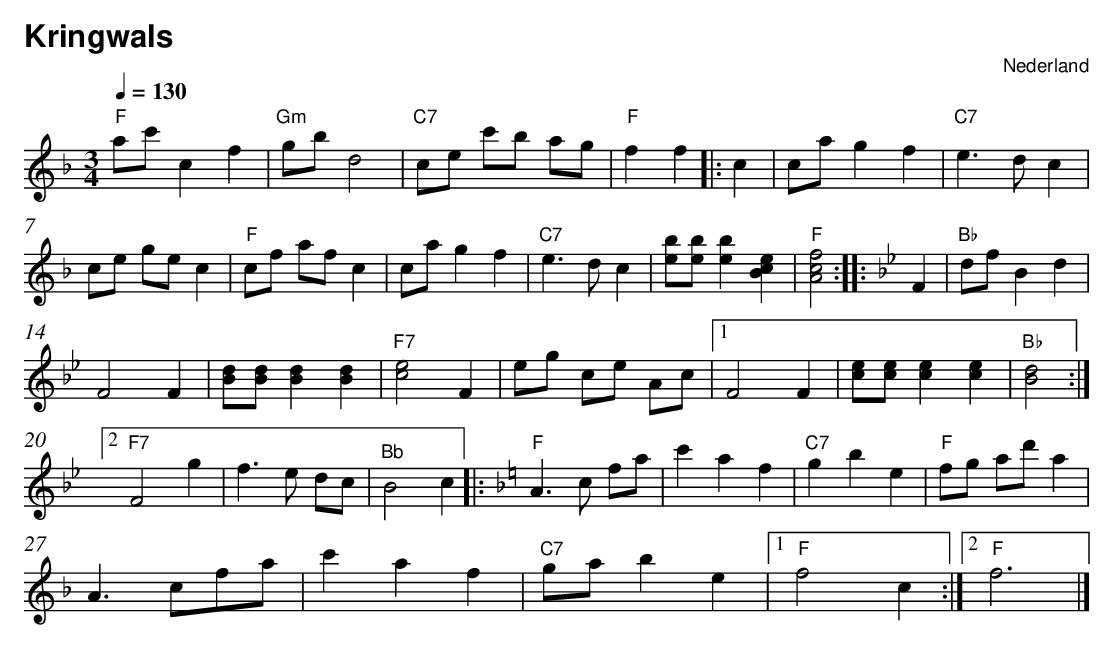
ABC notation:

X:1
T:Kringwals
C: Nederland
L:1/8
M:3/4
Q:1/4=130
K:F
 "F"ac' c2 f2 |"Gm" gb d4 |"C7" ce c'b ag | "F"f2 f2 |: c2 | ca g2 f2 |"C7" e3 d c2 |$
ce ge c2 | "F"cf af c2 | ca g2 f2 |"C7" e3 d c2 | [be][be] [be]2 [ecB]2 | "F"[fcA]4 ::[K:Bb] F2 |"Bb" df B2 d2 |$
F4 F2 | [dB][dB] [dB]2 [dB]2 | "F7"[ec]4 F2 | eg ce Ac |1 F4 F2 | [ec][ec] [ec]2 [ec]2 |"Bb" [dB]4 :|2$
"F7" F4g2 | f3 e dc | "^Bb" B4 c2 |:[K:F] "F" A3 c fa | c'2 a2 f2 |"C7" g2 b2 e2 |"F"fg ad' a2 |$
A3 cfa | c'2 a2 f2 | "C7" ga b2 e2 |1 "F"f4 c2 :|2"F" f6 |]
